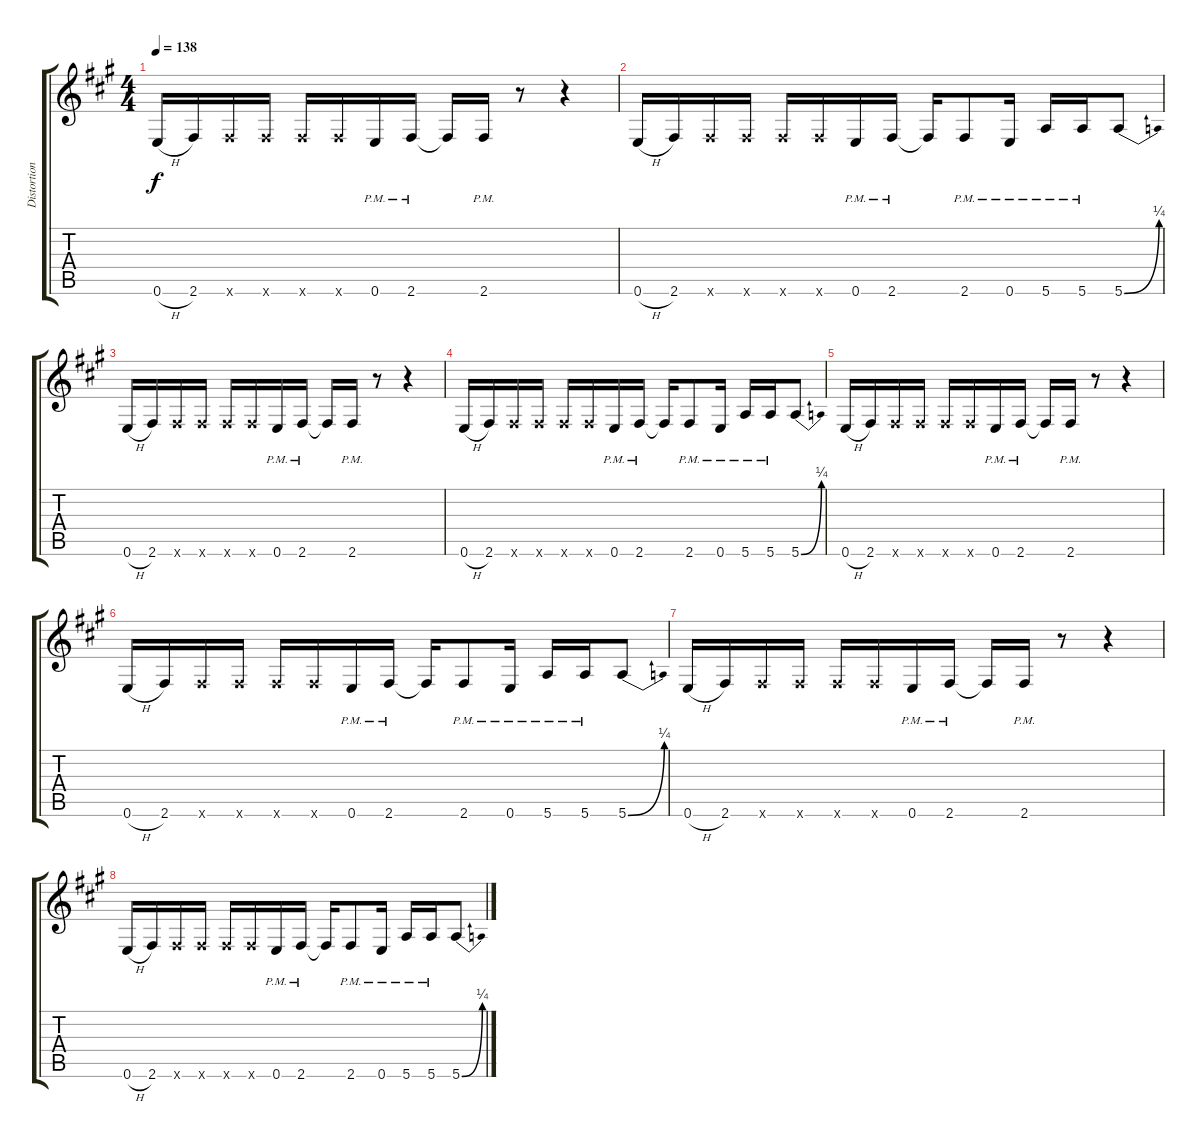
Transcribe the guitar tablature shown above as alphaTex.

\track ("Distortion 3" "Distortion") {instrument distortionguitar}
\staff {score tabs}
\tuning (E4 B3 G3 D3 A2 E2) {hide}
\ts (4 4)
\tempo 138
\clef g2
\ks a
0.6{h}.16{dy f} 2.6.16 2.6{x}.16 2.6{x}.16 2.6{x}.16 2.6{x}.16 0.6{pm}.16 2.6{pm}.16 2.6{t}.16 2.6{pm}.16 r.8 r.4 |
0.6{h}.16 2.6.16 2.6{x}.16 2.6{x}.16 2.6{x}.16 2.6{x}.16 0.6{pm}.16 2.6{pm}.16 2.6{t}.16 2.6{pm}.8 0.6{pm}.16 5.6{pm}.16 5.6{pm}.16 5.6{be (bend 0 0 60 1)}.8 |
0.6{h}.16 2.6.16 2.6{x}.16 2.6{x}.16 2.6{x}.16 2.6{x}.16 0.6{pm}.16 2.6{pm}.16 2.6{t}.16 2.6{pm}.16 r.8 r.4 |
0.6{h}.16 2.6.16 2.6{x}.16 2.6{x}.16 2.6{x}.16 2.6{x}.16 0.6{pm}.16 2.6{pm}.16 2.6{t}.16 2.6{pm}.8 0.6{pm}.16 5.6{pm}.16 5.6{pm}.16 5.6{be (bend 0 0 60 1)}.8 |
0.6{h}.16 2.6.16 2.6{x}.16 2.6{x}.16 2.6{x}.16 2.6{x}.16 0.6{pm}.16 2.6{pm}.16 2.6{t}.16 2.6{pm}.16 r.8 r.4 |
0.6{h}.16 2.6.16 2.6{x}.16 2.6{x}.16 2.6{x}.16 2.6{x}.16 0.6{pm}.16 2.6{pm}.16 2.6{t}.16 2.6{pm}.8 0.6{pm}.16 5.6{pm}.16 5.6{pm}.16 5.6{be (bend 0 0 60 1)}.8 |
0.6{h}.16 2.6.16 2.6{x}.16 2.6{x}.16 2.6{x}.16 2.6{x}.16 0.6{pm}.16 2.6{pm}.16 2.6{t}.16 2.6{pm}.16 r.8 r.4 |
0.6{h}.16 2.6.16 2.6{x}.16 2.6{x}.16 2.6{x}.16 2.6{x}.16 0.6{pm}.16 2.6{pm}.16 2.6{t}.16 2.6{pm}.8 0.6{pm}.16 5.6{pm}.16 5.6{pm}.16 5.6{be (bend 0 0 60 1)}.8
